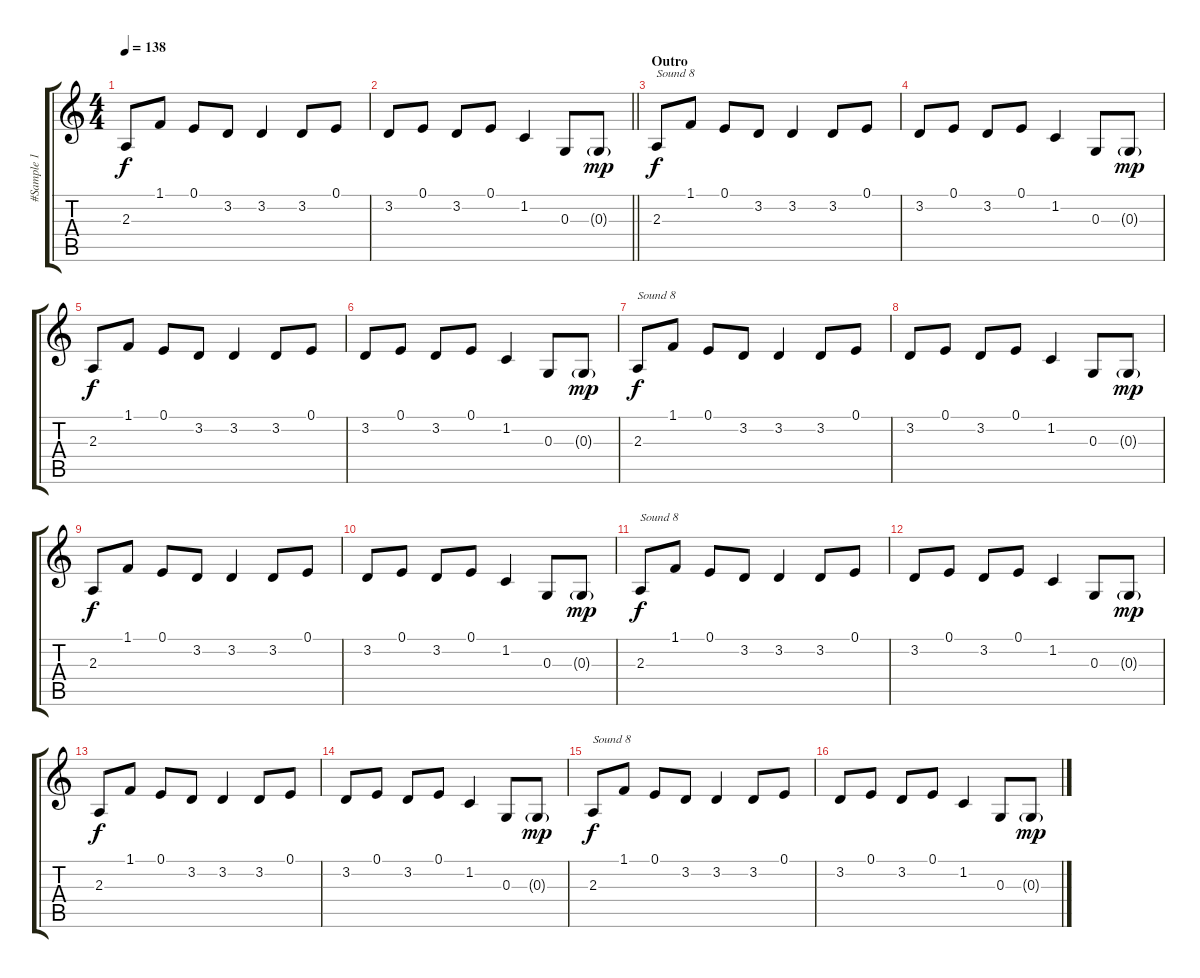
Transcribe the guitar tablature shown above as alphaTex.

\track ("#Sample 1" "#Sample 1") {instrument rockorgan}
\staff {score tabs}
\tuning (E4 B3 G3 D3 A2 D2) {hide}
\ts (4 4)
\tempo 138
\clef g2
\ks c
2.3.8{dy f} 1.1.8 0.1.8 3.2.8 3.2.4 3.2.8 0.1.8 |
\barLineRight lightlight
3.2.8 0.1.8 3.2.8 0.1.8 1.2.4 0.3.8 0.3{g}.8{dy mp} |
\section ("" "Outro")
2.3.8{txt "Sound 8" dy f volume 8} 1.1.8 0.1.8 3.2.8 3.2.4 3.2.8 0.1.8 |
3.2.8 0.1.8 3.2.8 0.1.8 1.2.4 0.3.8 0.3{g}.8{dy mp} |
2.3.8{dy f} 1.1.8 0.1.8 3.2.8 3.2.4 3.2.8 0.1.8 |
3.2.8 0.1.8 3.2.8 0.1.8 1.2.4 0.3.8 0.3{g}.8{dy mp} |
2.3.8{txt "Sound 8" dy f volume 8} 1.1.8 0.1.8 3.2.8 3.2.4 3.2.8 0.1.8 |
3.2.8 0.1.8 3.2.8 0.1.8 1.2.4 0.3.8 0.3{g}.8{dy mp} |
2.3.8{dy f} 1.1.8 0.1.8 3.2.8 3.2.4 3.2.8 0.1.8 |
3.2.8 0.1.8 3.2.8 0.1.8 1.2.4 0.3.8 0.3{g}.8{dy mp} |
2.3.8{txt "Sound 8" dy f volume 8} 1.1.8 0.1.8 3.2.8 3.2.4 3.2.8 0.1.8 |
3.2.8 0.1.8 3.2.8 0.1.8 1.2.4 0.3.8 0.3{g}.8{dy mp} |
2.3.8{dy f} 1.1.8 0.1.8 3.2.8 3.2.4 3.2.8 0.1.8 |
3.2.8 0.1.8 3.2.8 0.1.8 1.2.4 0.3.8 0.3{g}.8{dy mp} |
2.3.8{txt "Sound 8" dy f volume 8} 1.1.8 0.1.8 3.2.8 3.2.4 3.2.8 0.1.8 |
3.2.8 0.1.8 3.2.8 0.1.8 1.2.4 0.3.8 0.3{g}.8{dy mp}
